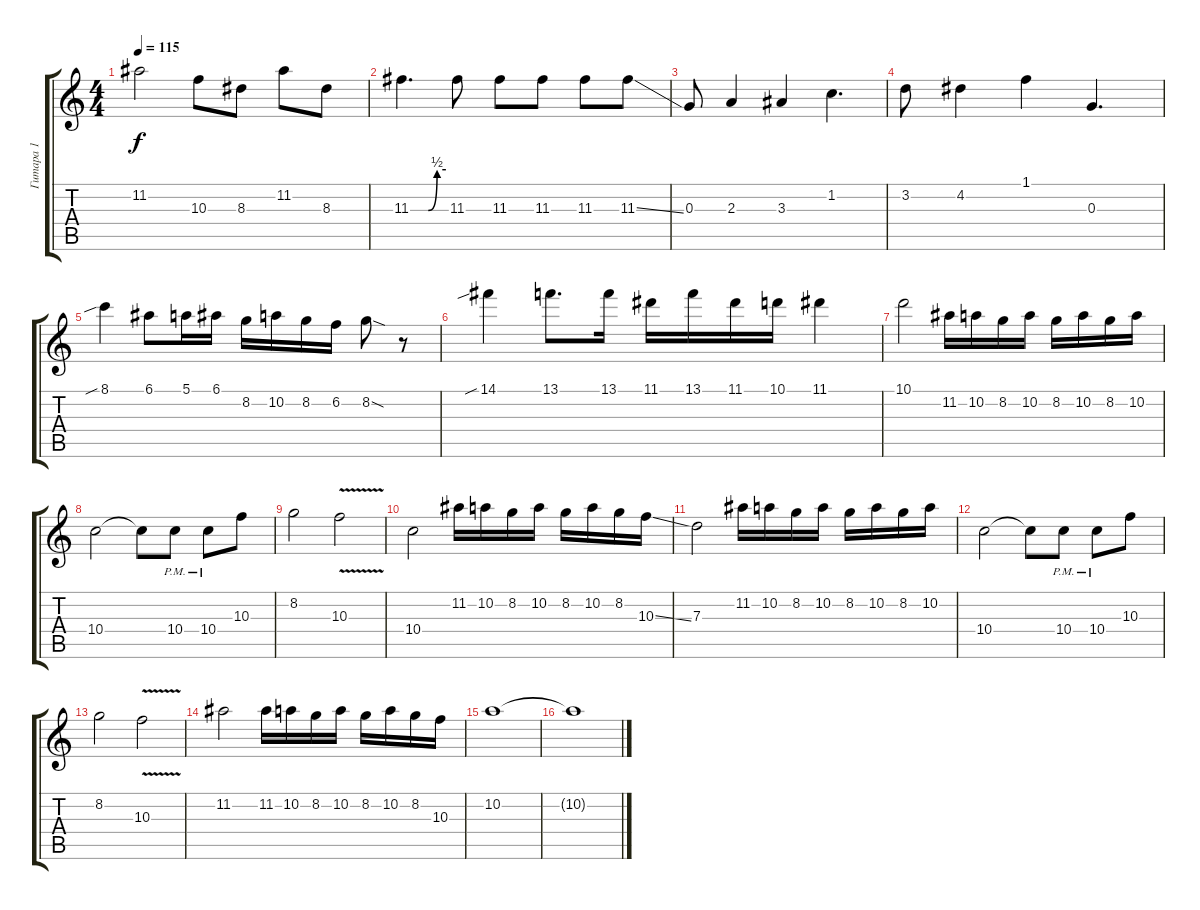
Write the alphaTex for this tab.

\track ("Гитара 1" "Гитара 1") {instrument acousticguitarsteel}
\staff {score tabs}
\tuning (E4 B3 G3 D3 A2 E2) {hide}
\ts (4 4)
\tempo 115
\clef g2
\ks c
11.2.2{dy f} 10.3.8 8.3.8 11.2.8 8.3.8 |
11.3{be (custom 0 0 30 0 45 2 60 2)}.4{d} 11.3.8 11.3.8 11.3.8 11.3.8 11.3{ss}.8 |
0.3.8 2.3.4 3.3.4 1.2.4{d} |
3.2.8 4.2.4 1.1.4 0.3.4{d} |
8.1{sib}.4 6.1.8 5.1.16 6.1.16 8.2.16 10.2.16 8.2.16 6.2.16 8.2{sod}.8 r.8 |
14.1{sib}.4 13.1.8{d} 13.1.16 11.1.16 13.1.16 11.1.16 10.1.16 11.1.4 |
10.1.2 11.2.16 10.2.16 8.2.16 10.2.16 8.2.16 10.2.16 8.2.16 10.2.16 |
10.4.2 10.4{t}.8 10.4{pm}.8 10.4{pm}.8 10.3.8 |
8.2.2 10.3{v}.2 |
10.4.2 11.2.16 10.2.16 8.2.16 10.2.16 8.2.16 10.2.16 8.2.16 10.3{ss}.16 |
7.3.2 11.2.16 10.2.16 8.2.16 10.2.16 8.2.16 10.2.16 8.2.16 10.2.16 |
10.4.2 10.4{t}.8 10.4{pm}.8 10.4{pm}.8 10.3.8 |
8.2.2 10.3{v}.2 |
11.2.2 11.2.16 10.2.16 8.2.16 10.2.16 8.2.16 10.2.16 8.2.16 10.3.16 |
10.2.1 |
10.2{t}.1
